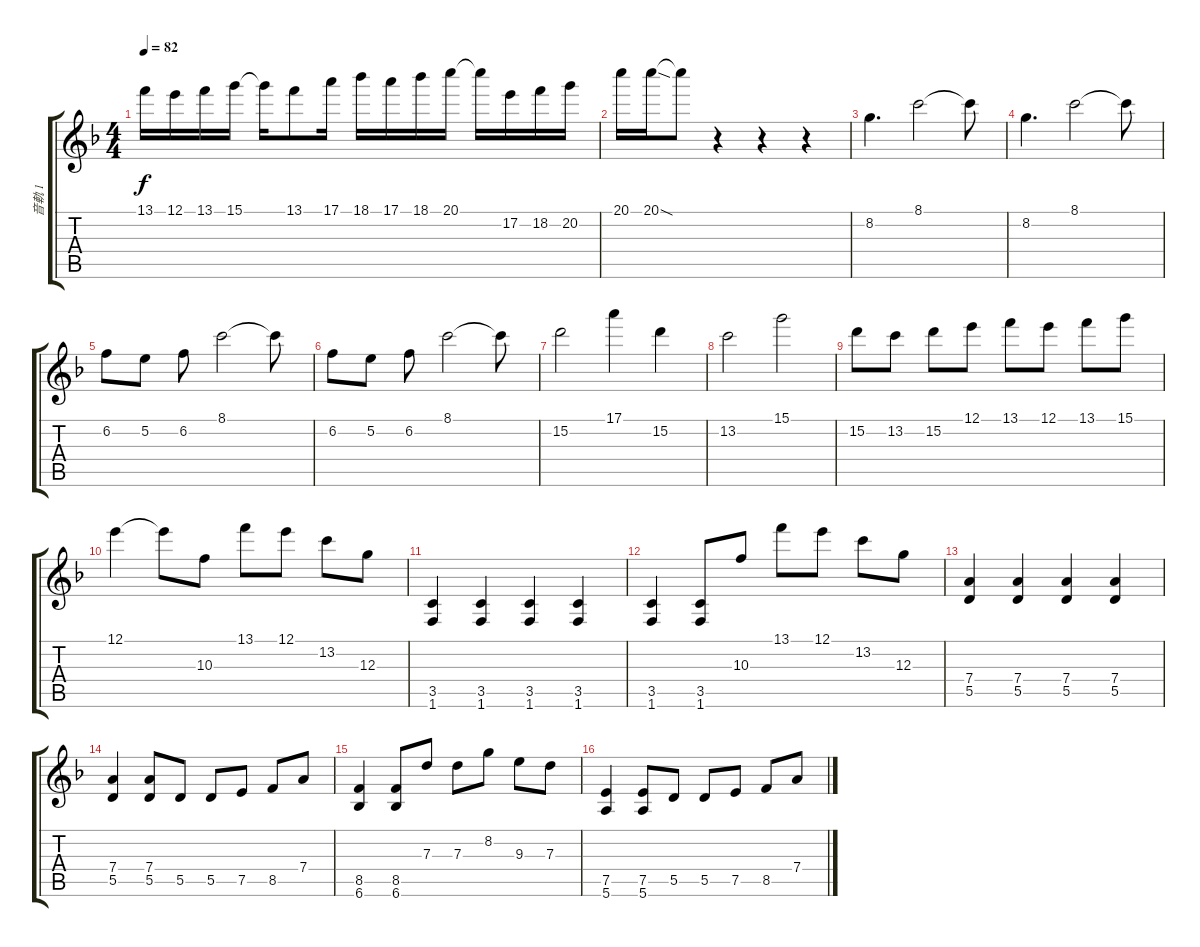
\track ("音軌 1" "音軌 1") {instrument electricguitarjazz}
\staff {score tabs}
\tuning (E4 B3 G3 D3 A2 E2) {hide}
\ts (4 4)
\tempo 82
\clef g2
\ks f
13.1.16{dy f} 12.1.16 13.1.16 15.1.16 15.1{t}.16 13.1.8 17.1.16 18.1.16 17.1.16 18.1.16 20.1.16 20.1{t}.16 17.2.16 18.2.16 20.2.16 |
20.1.16 20.1{sod}.16 20.1{t}.8 r.4 r.4 r.4 |
8.2.4{d instrument electricguitarjazz} 8.1.2 8.1{t}.8 |
8.2.4{d} 8.1.2 8.1{t}.8 |
6.2.8 5.2.8 6.2.8 8.1.2 8.1{t}.8 |
6.2.8 5.2.8 6.2.8 8.1.2 8.1{t}.8 |
15.2.2 17.1.4 15.2.4 |
13.2.2 15.1.2 |
15.2.8 13.2.8 15.2.8 12.1.8 13.1.8 12.1.8 13.1.8 15.1.8 |
12.1.4 12.1{t}.8 10.3.8 13.1.8 12.1.8 13.2.8 12.3.8 |
(3.5 1.6).4{instrument overdrivenguitar} (3.5 1.6).4 (3.5 1.6).4 (3.5 1.6).4 |
(3.5 1.6).4 (3.5 1.6).8 10.3.8 13.1.8 12.1.8 13.2.8 12.3.8 |
(7.4 5.5).4 (7.4 5.5).4 (7.4 5.5).4 (7.4 5.5).4 |
(7.4 5.5).4 (7.4 5.5).8 5.5.8 5.5.8 7.5.8 8.5.8 7.4.8 |
(8.5 6.6).4 (8.5 6.6).8 7.3.8 7.3.8 8.2.8 9.3.8 7.3.8 |
(7.5 5.6).4 (7.5 5.6).8 5.5.8 5.5.8 7.5.8 8.5.8 7.4.8
